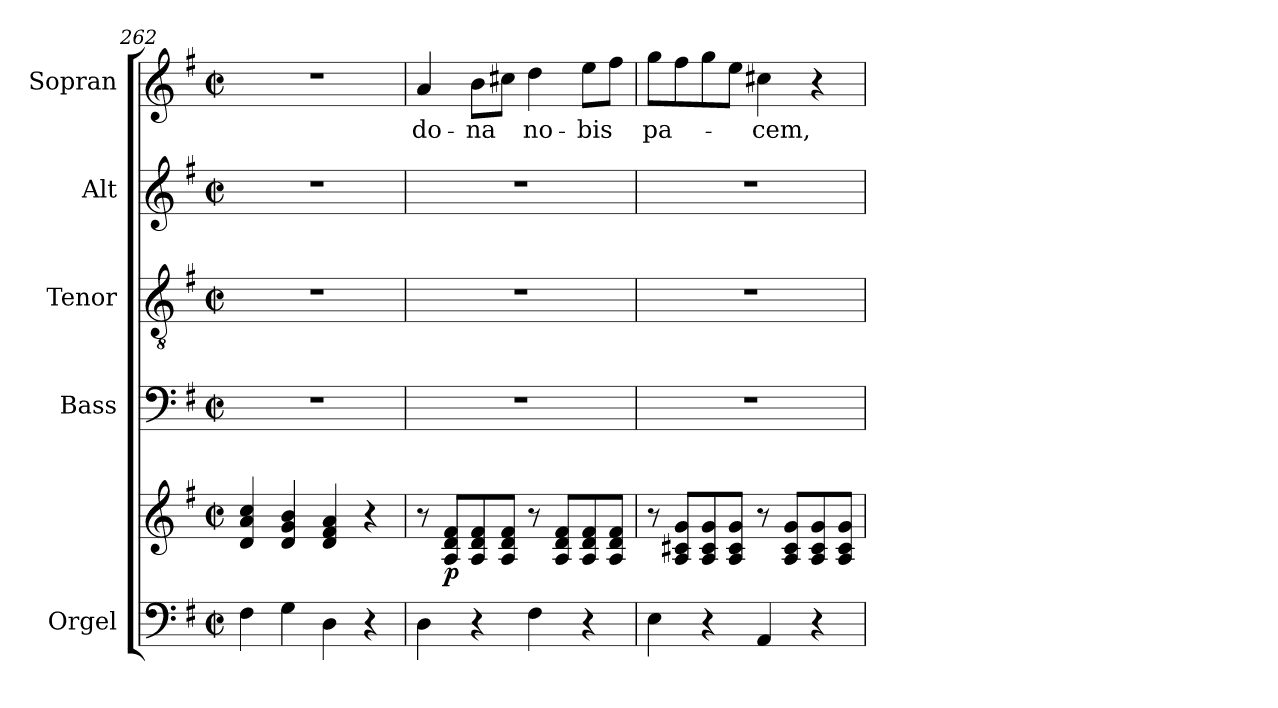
**kern	**kern	**dynam	**kern	**kern	**kern	**kern	**text
*part5	*part5	*part5	*part4	*part3	*part2	*part1	*part1
*staff6	*staff5	*staff5/6	*staff4	*staff3	*staff2	*staff1	*staff1
*I"Orgel	*	*	*I"Bass	*I"Tenor	*I"Alt	*I"Sopran	*
*I'Org.	*	*	*I'B	*I'T	*I'A	*I'S	*
*clefF4	*clefG2	*	*clefF4	*clefGv2	*clefG2	*clefG2	*
*k[f#]	*k[f#]	*	*k[f#]	*k[f#]	*k[f#]	*k[f#]	*
*G:	*G:	*	*G:	*G:	*G:	*G:	*
*M2/2	*M2/2	*	*M2/2	*M2/2	*M2/2	*M2/2	*
*met(c|)	*met(c|)	*	*met(c|)	*met(c|)	*met(c|)	*met(c|)	*
=262	=262	=262	=262	=262	=262	=262	=262
4F#\	4d/ 4a/ 4cc/	.	1r	1r	1r	1r	.
4G\	4d/ 4g/ 4b/	.	.	.	.	.	.
4D\	4d/ 4f#/ 4a/	.	.	.	.	.	.
4r	4r	.	.	.	.	.	.
=263	=263	=263	=263	=263	=263	=263	=263
!	!	!	!	!	!	!	!LO:LY:b
4D\	8r	.	1r	1r	1r	4a/	do-
!	!	!LO:DY:b	!	!	!	!	!
.	8A/ 8d/ 8f#/L	p	.	.	.	.	.
!	!	!	!	!	!	!	!LO:LY:b
4r	8A/ 8d/ 8f#/	.	.	.	.	8b\L	-na
.	8A/ 8d/ 8f#/J	.	.	.	.	8cc#X\J	.
!	!	!	!	!	!	!	!LO:LY:b
4F#\	8r	.	.	.	.	4dd\	no-
.	8A/ 8d/ 8f#/L	.	.	.	.	.	.
!	!	!	!	!	!	!	!LO:LY:b
4r	8A/ 8d/ 8f#/	.	.	.	.	8ee\L	-bis
.	8A/ 8d/ 8f#/J	.	.	.	.	8ff#\J	.
=264	=264	=264	=264	=264	=264	=264	=264
!	!	!	!	!	!	!	!LO:LY:b
4E\	8r	.	1r	1r	1r	8gg\L	pa-
.	8A/ 8c#X/ 8g/L	.	.	.	.	8ff#\	.
4r	8A/ 8c#/ 8g/	.	.	.	.	8gg\	.
.	8A/ 8c#/ 8g/J	.	.	.	.	8ee\J	.
!	!	!	!	!	!	!	!LO:LY:b
4AA/	8r	.	.	.	.	4cc#X\	-cem,
.	8A/ 8c#/ 8g/L	.	.	.	.	.	.
4r	8A/ 8c#/ 8g/	.	.	.	.	4r	.
.	8A/ 8c#/ 8g/J	.	.	.	.	.	.
=	=	=	=	=	=	=	=
*-	*-	*-	*-	*-	*-	*-	*-
